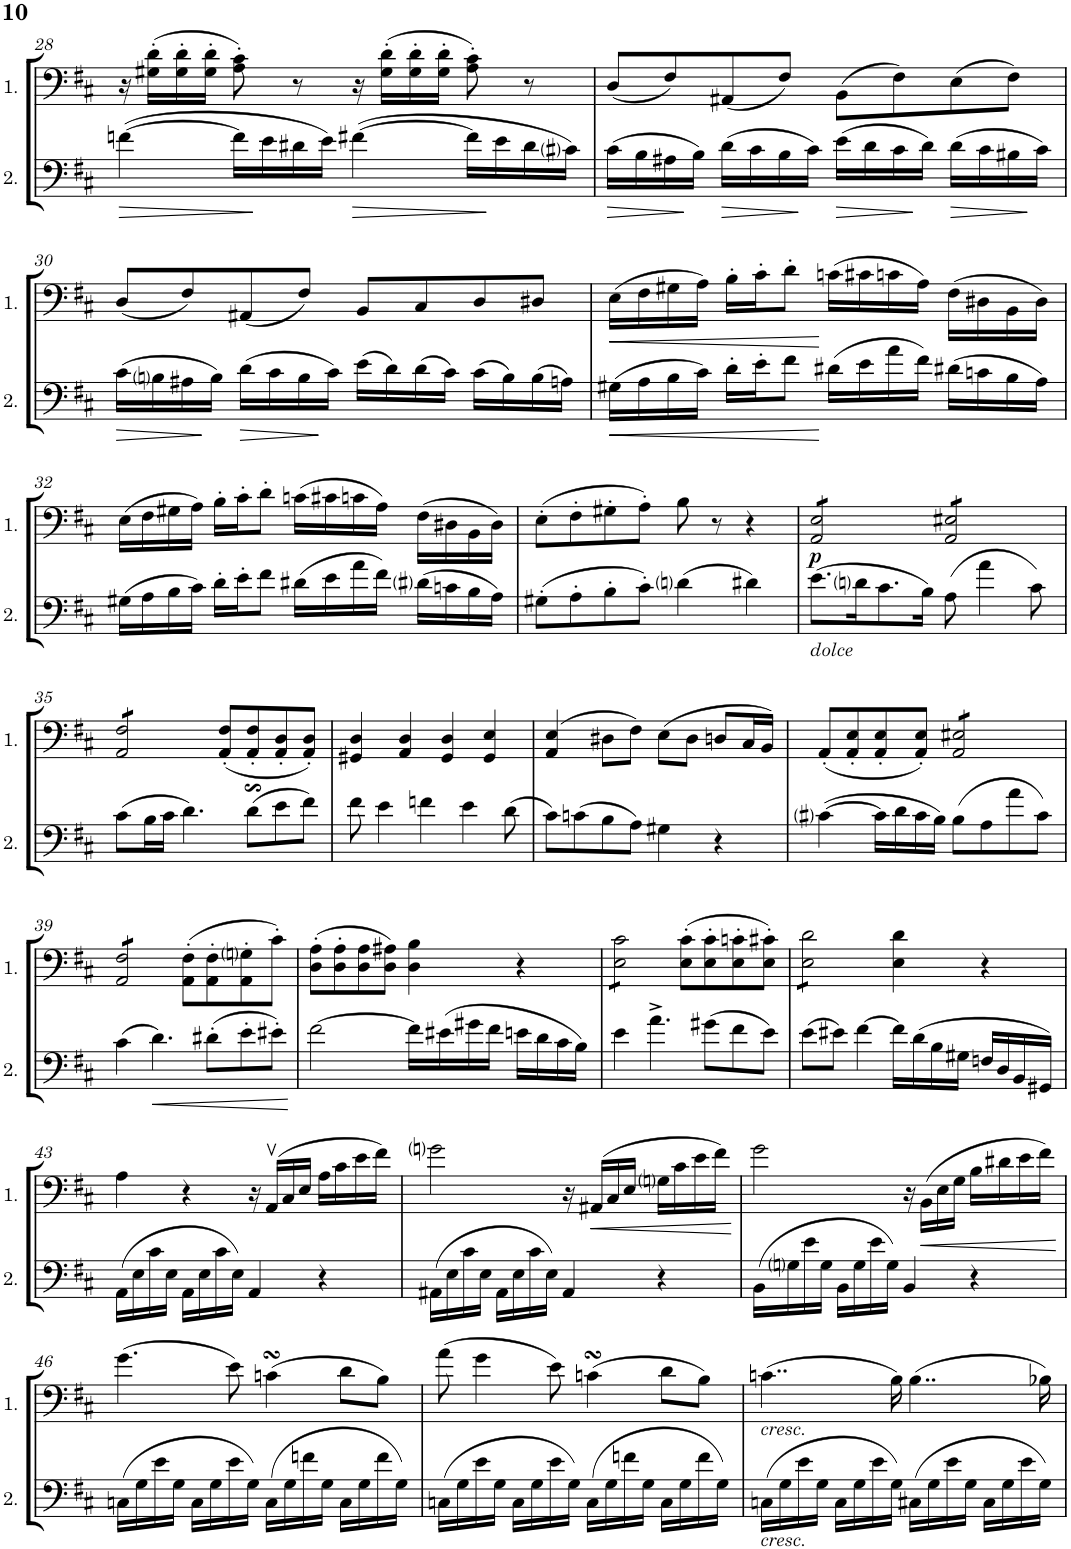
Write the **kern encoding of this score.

**kern	**dynam	**kern	**dynam
*part2	*part2	*part1	*part1
*staff2	*staff2	*staff1	*staff1
*I"Cello 2	*	*I"Cello 1	*
!!LO:PB:g=z
*clefF4	*	*clefF4	*
*k[f#c#]	*	*k[f#c#]	*
*M4/4	*	*M4/4	*
*met(c)	*	*met(c)	*
=28	=28	=28	=28
!	!LO:HP:b	!	!
([4fn\	>	16r	.
.	.	(16G#X\' 16d\'LL	.
.	.	16G#\' 16d\'	.
.	.	16G#\' 16d\'JJ	.
16f\LL]	.	8A\' 8c#\')	.
16e\	]	.	.
16d#X\	.	8r	.
16e\JJ)	.	.	.
!	!LO:HP:b	!	!
([4f#X\	>	16r	.
.	.	(16G#\' 16d\'LL	.
.	.	16G#\' 16d\'	.
.	.	16G#\' 16d\'JJ	.
16f#\LL]	.	8A\' 8c#\')	.
16e\	]	.	.
16d#\	.	8r	.
16c#i\JJ)	.	.	.
=29	=29	=29	=29
!	!LO:HP:b	!	!
(16c#\LL	>	(8D/L	.
16B\	.	.	.
16A#X\	.	8F#/)	.
16B\JJ)	]	.	.
!	!LO:HP:b	!	!
(16d\LL	>	(8AA#X/	.
16c#\	.	.	.
16B\	.	8F#/J)	.
16c#\JJ)	]	.	.
!	!LO:HP:b	!	!
(16e\LL	>	(8BB\L	.
16d\	.	.	.
16c#\	.	8F#\)	.
16d\JJ)	]	.	.
!	!LO:HP:b	!	!
(16d\LL	>	(8E\	.
16c#\	.	.	.
16B#X\	.	8F#\J)	.
16c#\JJ)	]	.	.
!!LO:LB:g=z
=30	=30	=30	=30
!	!LO:HP:b	!	!
(16c#\LL	>	(8D/L	.
16Bni\	.	.	.
16A#X\	.	8F#/)	.
16B\JJ)	]	.	.
!	!LO:HP:b	!	!
(16d\LL	>	(8AA#X/	.
16c#\	.	.	.
16B\	.	8F#/J)	.
16c#\JJ)	]	.	.
(16e\LL	.	8BB/L	.
16d\)	.	.	.
(16d\	.	8C#/	.
16c#\JJ)	.	.	.
(16c#\LL	.	8D/	.
16B\)	.	.	.
(16B\	.	8D#X/J	.
16An\JJ)	.	.	.
=31	=31	=31	=31
!	!LO:HP:b	!	!LO:HP:b
(16G#X\LL	<	(16E\LL	<
16A\	.	16F#\	.
16B\	.	16G#X\	.
16c#\JJ)	.	16A\JJ)	.
16d'\LL	.	16B'\LL	.
16e'\J	.	16c#'\J	.
8f#\J	.	8d'\J	.
(16d#X\LL	[	(16cn\LL	[
16e\	.	16c#X\	.
16a\	.	16cn\	.
16f#\JJ)	.	16A\JJ)	.
(16d#X\LL	.	(16F#\LL	.
16cn\	.	16D#X\	.
16B\	.	16BB\	.
16A\JJ)	.	16D#\JJ)	.
!!LO:LB:g=z
=32	=32	=32	=32
(16G#X\LL	.	(16E\LL	.
16A\	.	16F#\	.
16B\	.	16G#X\	.
16c#\JJ)	.	16A\JJ)	.
16d'\LL	.	16B'\LL	.
16e'\J	.	16c#'\J	.
8f#\J	.	8d'\J	.
(16d#X\LL	.	(16cn\LL	.
16e\	.	16c#X\	.
16a\	.	16cn\	.
16f#\JJ)	.	16A\JJ)	.
(16d#i\LL	.	(16F#\LL	.
16cn\	.	16D#X\	.
16B\	.	16BB\	.
16A\JJ)	.	16D#\JJ)	.
=33	=33	=33	=33
(8G#X'\L	.	(8E'\L	.
8A'\	.	8F#'\	.
8B'\	.	8G#X'\	.
8c#'\J)	.	8A'\J)	.
(4dni\	.	8B\	.
.	.	8r	.
4d#X\)	.	4r	.
=34	=34	=34	=34
!LO:TX:b:i:t=dolce	!	!	!
!	!	!	!LO:DY:b
*	*	*tremolo	*
(8.e\L	.	8AA/ 8E/L	p
.	.	8AA/ 8E/	.
16dni\K	.	.	.
8.c#\	.	8AA/ 8E/	.
.	.	8AA/ 8E/J	.
16B\Jk)	.	.	.
(8A\	.	8AA/ 8E#X/L	.
4a\	.	8AA/ 8E#X/	.
.	.	8AA/ 8E#X/	.
8c#\)	.	8AA/ 8E#X/J	.
!!LO:LB:g=z
=35	=35	=35	=35
(8c#\L	.	8AA/ 8F#/L	.
16B\L	.	8AA/ 8F#/	.
16c#\JJ	.	.	.
4.d\)	.	8AA/ 8F#/	.
.	.	8AA/ 8F#/J	.
*	*	*Xtremolo	*
.	.	(8AA/' 8F#/'L	.
(8ds$Ss\L	.	8AA/' 8F#/'	.
8e\	.	8AA/' 8D/'	.
8f#\J)	.	8AA/' 8D/'J)	.
=36	=36	=36	=36
8f#\	.	4GG#X/ 4D/	.
4e\	.	.	.
.	.	4AA/ 4D/	.
4fn\	.	.	.
.	.	4GG#/ 4D/	.
4e\	.	.	.
.	.	4GG#/ 4E/	.
(8d\	.	.	.
=37	=37	=37	=37
8c#\L)	.	(4AA/ 4E/	.
(8cn\	.	.	.
8B\	.	8D#X\L	.
8A\J)	.	8F#\J)	.
4G#X\	.	(8E\L	.
.	.	8D#\J	.
4r	.	8Dn/L	.
.	.	16C#/L	.
.	.	16BB/JJ)	.
=38	=38	=38	=38
([4c#i\	.	(8AA'/L	.
.	.	8AA/' 8E/'	.
16c#\LL]	.	8AA/' 8E/'	.
16d\	.	.	.
16c#\	.	8AA/' 8E/'J)	.
16B\JJ)	.	.	.
*	*	*tremolo	*
(8B\L	.	8AA/ 8E#X/L	.
8A\	.	8AA/ 8E#X/	.
8a\	.	8AA/ 8E#X/	.
8c#\J)	.	8AA/ 8E#X/J	.
!!LO:LB:g=z
=39	=39	=39	=39
(4c#\	.	8AA/ 8F#/L	.
.	.	8AA/ 8F#/	.
!	!LO:HP:b	!	!
4.d\)	<	8AA/ 8F#/	.
.	.	8AA/ 8F#/J	.
*	*	*Xtremolo	*
.	.	(8AA\' 8F#\'L	.
(8d#X'\L	.	8AA\' 8F#\'	.
8e'\	.	8AA\' 8Gni\'	.
8e#X'\J)	.	8c#'\J)	.
.	[	.	.
=40	=40	=40	=40
[2f#\	.	(8D\' 8A\'L	.
.	.	8D\' 8A\'	.
.	.	8D\ 8A\	.
.	.	8D\ 8A#X\J)	.
16f#\LL]	.	4D\ 4B\	.
(16e#X\	.	.	.
16g#X\	.	.	.
16f#\JJ	.	.	.
16en\LL	.	4r	.
16d\	.	.	.
16c#\	.	.	.
16B\JJ)	.	.	.
=41	=41	=41	=41
*	*	*tremolo	*
4e\	.	8E\ 8c#\L	.
.	.	8E\ 8c#\	.
4.a^\	.	8E\ 8c#\	.
.	.	8E\ 8c#\J	.
*	*	*Xtremolo	*
.	.	(8E\' 8c#\'L	.
(8g#X\L	.	8E\' 8c#\'	.
8f#\	.	8E\' 8cn\'	.
8e\J)	.	8E\' 8c#X\'J)	.
=42	=42	=42	=42
*	*	*tremolo	*
(8e\L	.	8E\ 8d\L	.
8e#X\J)	.	8E\ 8d\	.
[4f#\	.	8E\ 8d\	.
.	.	8E\ 8d\J	.
*	*	*Xtremolo	*
16f#\LL]	.	4E\ 4d\	.
(16d\	.	.	.
16B\	.	.	.
16G#X\JJ	.	.	.
16Fn/LL	.	4r	.
16D/	.	.	.
16BB/	.	.	.
16GG#X/JJ)	.	.	.
!!LO:LB:g=z
=43	=43	=43	=43
(16AA\LL	.	4A\	.
16E\	.	.	.
16c#\	.	.	.
16E\JJ	.	.	.
16AA\LL	.	4r	.
16E\	.	.	.
16c#\	.	.	.
16E\JJ)	.	.	.
4AA/	.	16r	.
.	.	(16AAv/LL	.
.	.	16C#/	.
.	.	16E/JJ	.
4r	.	16A\LL	.
.	.	16c#\	.
.	.	16e\	.
.	.	16f#\JJ)	.
=44	=44	=44	=44
(16AA#X\LL	.	2gni\	.
16E\	.	.	.
16c#\	.	.	.
16E\JJ	.	.	.
16AA#\LL	.	.	.
16E\	.	.	.
16c#\	.	.	.
16E\JJ)	.	.	.
4AA#/	.	16r	.
!	!	!	!LO:HP:b
.	.	(16AA#X/LL	<
.	.	16C#/	.
.	.	16E/JJ	.
4r	.	16Gni\LL	.
.	.	16c#\	.
.	.	16e\	.
.	.	16f#\JJ)	.
.	.	.	[
=45	=45	=45	=45
(16BB\LL	.	2g\	.
16Gni\	.	.	.
16e\	.	.	.
16G\JJ	.	.	.
16BB\LL	.	.	.
16G\	.	.	.
16e\	.	.	.
16G\JJ)	.	.	.
4BB/	.	16r	.
!	!	!	!LO:HP:b
.	.	(16BB\LL	<
.	.	16E\	.
.	.	16G\JJ	.
4r	.	16B\LL	.
.	.	16d#X\	.
.	.	16e\	.
.	.	16f#\JJ)	.
.	.	.	[
!!LO:LB:g=z
=46	=46	=46	=46
(16Cn\LL	.	(4.g\	.
16G\	.	.	.
16e\	.	.	.
16G\JJ	.	.	.
16C\LL	.	.	.
16G\	.	.	.
16e\	.	8e\)	.
16G\JJ)	.	.	.
(16C\LL	.	(4cnsSSs\	.
16G\	.	.	.
16fn\	.	.	.
16G\JJ	.	.	.
16C\LL	.	8d\L	.
16G\	.	.	.
16f\	.	8B\J)	.
16G\JJ)	.	.	.
=47	=47	=47	=47
(16Cn\LL	.	(8a\	.
16G\	.	.	.
16e\	.	4g\	.
16G\JJ	.	.	.
16C\LL	.	.	.
16G\	.	.	.
16e\	.	8e\)	.
16G\JJ)	.	.	.
(16C\LL	.	(4cnsSSs\	.
16G\	.	.	.
16fn\	.	.	.
16G\JJ	.	.	.
16C\LL	.	8d\L	.
16G\	.	.	.
16f\	.	8B\J)	.
16G\JJ)	.	.	.
=48	=48	=48	=48
!	!	!LO:TX:b:i:t=cresc.	!
!LO:TX:b:i:t=cresc.	!	!	!
(16Cn\LL	.	(4..cn\	.
16G\	.	.	.
16e\	.	.	.
16G\JJ	.	.	.
16C\LL	.	.	.
16G\	.	.	.
16e\	.	.	.
16G\JJ)	.	16B\)	.
(16C#X\LL	.	(4..B\	.
16G\	.	.	.
16e\	.	.	.
16G\JJ	.	.	.
16C#\LL	.	.	.
16G\	.	.	.
16e\	.	.	.
16G\JJ)	.	16B-X\)	.
=	=	=	=
*-	*-	*-	*-
